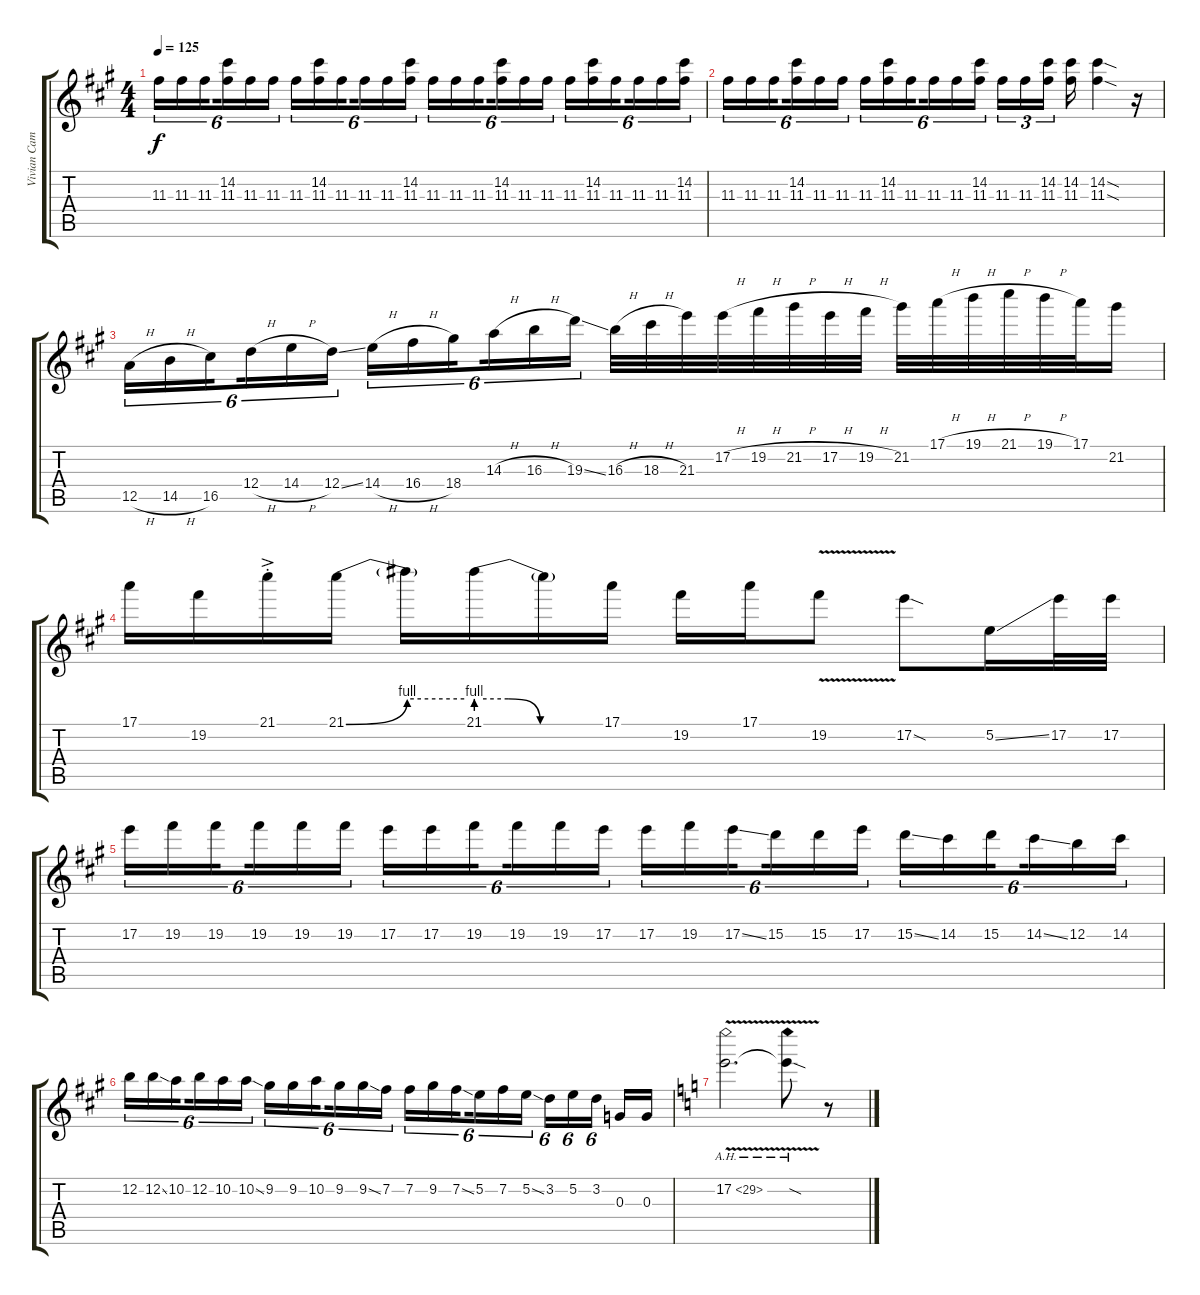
\track ("Vivian Campbell Lead" "Vivian Cam") {instrument distortionguitar}
\staff {score tabs}
\tuning (E4 B3 G3 D3 A2 E2) {hide}
\ts (4 4)
\tempo 125
\clef g2
\ks f#minor
11.3.16{tu (6 4) dy f} 11.3.16{tu (6 4)} 11.3.16{tu (6 4) beam splitsecondary} (14.2 11.3).16{tu (6 4)} 11.3.16{tu (6 4)} 11.3.16{tu (6 4)} 11.3.16{tu (6 4)} (14.2 11.3).16{tu (6 4)} 11.3.16{tu (6 4) beam splitsecondary} 11.3.16{tu (6 4)} 11.3.16{tu (6 4)} (14.2 11.3).16{tu (6 4)} 11.3.16{tu (6 4)} 11.3.16{tu (6 4)} 11.3.16{tu (6 4) beam splitsecondary} (14.2 11.3).16{tu (6 4)} 11.3.16{tu (6 4)} 11.3.16{tu (6 4)} 11.3.16{tu (6 4)} (14.2 11.3).16{tu (6 4)} 11.3.16{tu (6 4) beam splitsecondary} 11.3.16{tu (6 4)} 11.3.16{tu (6 4)} (14.2 11.3).16{tu (6 4)} |
11.3.16{tu (6 4)} 11.3.16{tu (6 4)} 11.3.16{tu (6 4) beam splitsecondary} (14.2 11.3).16{tu (6 4)} 11.3.16{tu (6 4)} 11.3.16{tu (6 4)} 11.3.16{tu (6 4)} (14.2 11.3).16{tu (6 4)} 11.3.16{tu (6 4) beam splitsecondary} 11.3.16{tu (6 4)} 11.3.16{tu (6 4)} (14.2 11.3).16{tu (6 4)} 11.3.16{tu (3 2)} 11.3.16{tu (3 2)} (14.2 11.3).16{tu (3 2) beam splitsecondary} (14.2 11.3).16 (14.2{sod} 11.3{sod}).4 r.16 |
12.5{h}.16{tu (6 4)} 14.5{h}.16{tu (6 4)} 16.5.16{tu (6 4) beam splitsecondary} 12.4{h}.16{tu (6 4)} 14.4{h}.16{tu (6 4)} 12.4{ss}.16{tu (6 4)} 14.4{h}.16{tu (6 4)} 16.4{h}.16{tu (6 4)} 18.4.16{tu (6 4) beam splitsecondary} 14.3{h}.16{tu (6 4)} 16.3{h}.16{tu (6 4)} 19.3{ss}.16{tu (6 4)} 16.3{h}.32 18.3{h}.32 21.3.32 17.2{h}.32 19.2{h}.32 21.2{h}.32 17.2{h}.32 19.2{h}.32 21.2.32 17.1{h}.32 19.1{h}.32 21.1{h}.32 19.1{h}.32 17.1.32 21.2.16 |
17.1.16 19.2.16 21.1{ac st}.16 21.1{be (bend 0 0 60 4)}.16 21.1{be (hold 0 4 60 4) t}.16 21.1{be (custom 0 4 15 4 30 0 60 0)}.16 21.1{t}.16 17.1.16 19.2.16 17.1.16 19.2{v}.8 17.2{sod}.8 5.2{ss}.16 17.2.32 17.2.32 |
17.2.16{tu (6 4)} 19.2.16{tu (6 4)} 19.2.16{tu (6 4) beam splitsecondary} 19.2.16{tu (6 4)} 19.2.16{tu (6 4)} 19.2.16{tu (6 4)} 17.2.16{tu (6 4)} 17.2.16{tu (6 4)} 19.2.16{tu (6 4) beam splitsecondary} 19.2.16{tu (6 4)} 19.2.16{tu (6 4)} 17.2.16{tu (6 4)} 17.2.16{tu (6 4)} 19.2.16{tu (6 4)} 17.2{ss}.16{tu (6 4) beam splitsecondary} 15.2.16{tu (6 4)} 15.2.16{tu (6 4)} 17.2.16{tu (6 4)} 15.2{ss}.16{tu (6 4)} 14.2.16{tu (6 4)} 15.2.16{tu (6 4) beam splitsecondary} 14.2{ss}.16{tu (6 4)} 12.2.16{tu (6 4)} 14.2.16{tu (6 4)} |
12.2.16{tu (6 4)} 12.2{ss}.16{tu (6 4)} 10.2.16{tu (6 4) beam splitsecondary} 12.2.16{tu (6 4)} 10.2.16{tu (6 4)} 10.2{ss}.16{tu (6 4)} 9.2.16{tu (6 4)} 9.2.16{tu (6 4)} 10.2.16{tu (6 4) beam splitsecondary} 9.2.16{tu (6 4)} 9.2{ss}.16{tu (6 4)} 7.2.16{tu (6 4)} 7.2.16{tu (6 4)} 9.2.16{tu (6 4)} 7.2{ss}.16{tu (6 4) beam splitsecondary} 5.2.16{tu (6 4)} 7.2.16{tu (6 4)} 5.2{ss}.16{tu (6 4)} 3.2.16{tu (6 4)} 5.2.16{tu (6 4)} 3.2.16{tu (6 4) beam splitsecondary} 0.3.16 0.3.16 |
\ks aminor
17.2{ah 12 v}.2{d} 17.2{ah 12 v sod t}.8 r.8
